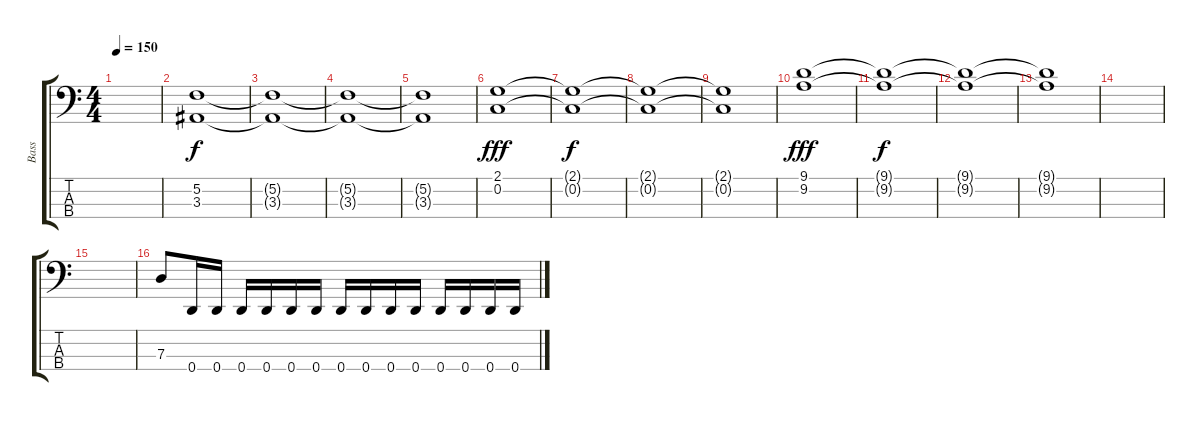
\track ("Bass" "Bass") {instrument electricbasspick}
\staff {score tabs}
\tuning (F2 C2 G1 D1) {hide}
\ts (4 4)
\tempo 150
\clef f4
\ks c
|
(5.2 3.3).1 |
(5.2{t} 3.3{t}).1{dy f} |
(5.2{t} 3.3{t}).1 |
(5.2{t} 3.3{t}).1 |
(2.1 0.2).1{dy fff} |
(2.1{t} 0.2{t}).1{dy f} |
(2.1{t} 0.2{t}).1 |
(2.1{t} 0.2{t}).1 |
(9.1 9.2).1{dy fff} |
(9.1{t} 9.2{t}).1{dy f} |
(9.1{t} 9.2{t}).1 |
(9.1{t} 9.2{t}).1 |
|
|
7.3.8 0.4.16 0.4.16 0.4.16 0.4.16 0.4.16 0.4.16 0.4.16 0.4.16 0.4.16 0.4.16 0.4.16 0.4.16 0.4.16 0.4.16
